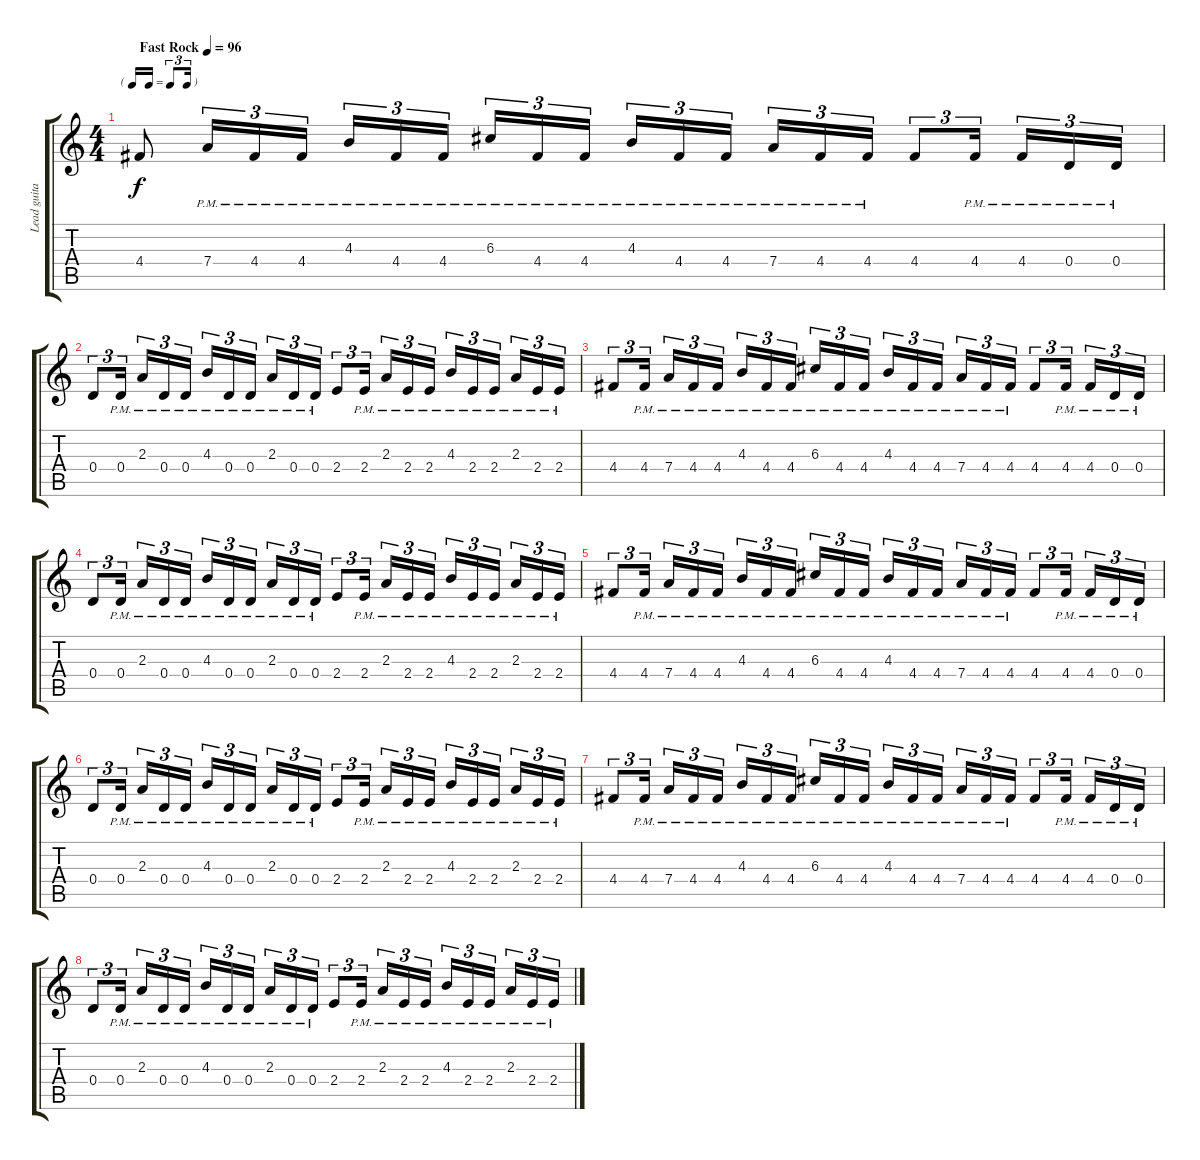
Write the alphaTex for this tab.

\track ("Lead guitar" "Lead guita") {instrument distortionguitar}
\staff {score tabs}
\tuning (E4 B3 G3 D3 A2 E2) {hide}
\ts (4 4)
\tf triplet16th
\tempo (96 "Fast Rock")
\clef g2
\ks c
4.4.8{dy f balance 14 instrument distortionguitar} 7.4{pm}.16{tu (3 2)} 4.4{pm}.16{tu (3 2)} 4.4{pm}.16{tu (3 2)} 4.3{pm}.16{tu (3 2)} 4.4{pm}.16{tu (3 2)} 4.4{pm}.16{tu (3 2) beam splitsecondary} 6.3{pm}.16{tu (3 2)} 4.4{pm}.16{tu (3 2)} 4.4{pm}.16{tu (3 2)} 4.3{pm}.16{tu (3 2)} 4.4{pm}.16{tu (3 2)} 4.4{pm}.16{tu (3 2) beam splitsecondary} 7.4{pm}.16{tu (3 2)} 4.4{pm}.16{tu (3 2)} 4.4{pm}.16{tu (3 2)} 4.4.8{tu (3 2) balance 2} 4.4{pm}.16{tu (3 2) beam splitsecondary} 4.4{pm}.16{tu (3 2)} 0.4{pm}.16{tu (3 2)} 0.4{pm}.16{tu (3 2)} |
0.4.8{tu (3 2)} 0.4{pm}.16{tu (3 2) beam splitsecondary} 2.3{pm}.16{tu (3 2)} 0.4{pm}.16{tu (3 2)} 0.4{pm}.16{tu (3 2)} 4.3{pm}.16{tu (3 2)} 0.4{pm}.16{tu (3 2)} 0.4{pm}.16{tu (3 2) beam splitsecondary} 2.3{pm}.16{tu (3 2)} 0.4{pm}.16{tu (3 2)} 0.4{pm}.16{tu (3 2)} 2.4.8{tu (3 2)} 2.4{pm}.16{tu (3 2) beam splitsecondary} 2.3{pm}.16{tu (3 2)} 2.4{pm}.16{tu (3 2)} 2.4{pm}.16{tu (3 2)} 4.3{pm}.16{tu (3 2) balance 13} 2.4{pm}.16{tu (3 2)} 2.4{pm}.16{tu (3 2) beam splitsecondary} 2.3{pm}.16{tu (3 2)} 2.4{pm}.16{tu (3 2)} 2.4{pm}.16{tu (3 2)} |
4.4.8{tu (3 2)} 4.4{pm}.16{tu (3 2) beam splitsecondary} 7.4{pm}.16{tu (3 2)} 4.4{pm}.16{tu (3 2)} 4.4{pm}.16{tu (3 2)} 4.3{pm}.16{tu (3 2) balance 2} 4.4{pm}.16{tu (3 2)} 4.4{pm}.16{tu (3 2) beam splitsecondary} 6.3{pm}.16{tu (3 2)} 4.4{pm}.16{tu (3 2)} 4.4{pm}.16{tu (3 2)} 4.3{pm}.16{tu (3 2)} 4.4{pm}.16{tu (3 2)} 4.4{pm}.16{tu (3 2) beam splitsecondary} 7.4{pm}.16{tu (3 2)} 4.4{pm}.16{tu (3 2)} 4.4{pm}.16{tu (3 2)} 4.4.8{tu (3 2)} 4.4{pm}.16{tu (3 2) beam splitsecondary} 4.4{pm}.16{tu (3 2)} 0.4{pm}.16{tu (3 2)} 0.4{pm}.16{tu (3 2)} |
0.4.8{tu (3 2)} 0.4{pm}.16{tu (3 2) beam splitsecondary} 2.3{pm}.16{tu (3 2)} 0.4{pm}.16{tu (3 2)} 0.4{pm}.16{tu (3 2)} 4.3{pm}.16{tu (3 2)} 0.4{pm}.16{tu (3 2)} 0.4{pm}.16{tu (3 2) beam splitsecondary} 2.3{pm}.16{tu (3 2)} 0.4{pm}.16{tu (3 2)} 0.4{pm}.16{tu (3 2)} 2.4.8{tu (3 2) balance 13} 2.4{pm}.16{tu (3 2) beam splitsecondary} 2.3{pm}.16{tu (3 2)} 2.4{pm}.16{tu (3 2)} 2.4{pm}.16{tu (3 2)} 4.3{pm}.16{tu (3 2)} 2.4{pm}.16{tu (3 2)} 2.4{pm}.16{tu (3 2) beam splitsecondary} 2.3{pm}.16{tu (3 2)} 2.4{pm}.16{tu (3 2)} 2.4{pm}.16{tu (3 2)} |
4.4.8{tu (3 2)} 4.4{pm}.16{tu (3 2) beam splitsecondary} 7.4{pm}.16{tu (3 2)} 4.4{pm}.16{tu (3 2)} 4.4{pm}.16{tu (3 2)} 4.3{pm}.16{tu (3 2)} 4.4{pm}.16{tu (3 2)} 4.4{pm}.16{tu (3 2) beam splitsecondary} 6.3{pm}.16{tu (3 2)} 4.4{pm}.16{tu (3 2)} 4.4{pm}.16{tu (3 2)} 4.3{pm}.16{tu (3 2) balance 2} 4.4{pm}.16{tu (3 2)} 4.4{pm}.16{tu (3 2) beam splitsecondary} 7.4{pm}.16{tu (3 2)} 4.4{pm}.16{tu (3 2)} 4.4{pm}.16{tu (3 2)} 4.4.8{tu (3 2)} 4.4{pm}.16{tu (3 2) beam splitsecondary} 4.4{pm}.16{tu (3 2)} 0.4{pm}.16{tu (3 2)} 0.4{pm}.16{tu (3 2)} |
0.4.8{tu (3 2)} 0.4{pm}.16{tu (3 2) beam splitsecondary} 2.3{pm}.16{tu (3 2)} 0.4{pm}.16{tu (3 2)} 0.4{pm}.16{tu (3 2)} 4.3{pm}.16{tu (3 2)} 0.4{pm}.16{tu (3 2)} 0.4{pm}.16{tu (3 2) beam splitsecondary} 2.3{pm}.16{tu (3 2)} 0.4{pm}.16{tu (3 2)} 0.4{pm}.16{tu (3 2)} 2.4.8{tu (3 2) balance 14} 2.4{pm}.16{tu (3 2) beam splitsecondary} 2.3{pm}.16{tu (3 2)} 2.4{pm}.16{tu (3 2)} 2.4{pm}.16{tu (3 2)} 4.3{pm}.16{tu (3 2)} 2.4{pm}.16{tu (3 2)} 2.4{pm}.16{tu (3 2) beam splitsecondary} 2.3{pm}.16{tu (3 2)} 2.4{pm}.16{tu (3 2)} 2.4{pm}.16{tu (3 2)} |
4.4.8{tu (3 2)} 4.4{pm}.16{tu (3 2) beam splitsecondary} 7.4{pm}.16{tu (3 2)} 4.4{pm}.16{tu (3 2)} 4.4{pm}.16{tu (3 2)} 4.3{pm}.16{tu (3 2)} 4.4{pm}.16{tu (3 2)} 4.4{pm}.16{tu (3 2) beam splitsecondary} 6.3{pm}.16{tu (3 2)} 4.4{pm}.16{tu (3 2)} 4.4{pm}.16{tu (3 2)} 4.3{pm}.16{tu (3 2) balance 14} 4.4{pm}.16{tu (3 2)} 4.4{pm}.16{tu (3 2) beam splitsecondary} 7.4{pm}.16{tu (3 2)} 4.4{pm}.16{tu (3 2)} 4.4{pm}.16{tu (3 2)} 4.4.8{tu (3 2)} 4.4{pm}.16{tu (3 2) beam splitsecondary} 4.4{pm}.16{tu (3 2)} 0.4{pm}.16{tu (3 2)} 0.4{pm}.16{tu (3 2)} |
0.4.8{tu (3 2)} 0.4{pm}.16{tu (3 2) beam splitsecondary} 2.3{pm}.16{tu (3 2)} 0.4{pm}.16{tu (3 2)} 0.4{pm}.16{tu (3 2)} 4.3{pm}.16{tu (3 2) balance 3} 0.4{pm}.16{tu (3 2)} 0.4{pm}.16{tu (3 2) beam splitsecondary} 2.3{pm}.16{tu (3 2)} 0.4{pm}.16{tu (3 2)} 0.4{pm}.16{tu (3 2)} 2.4.8{tu (3 2) balance 12} 2.4{pm}.16{tu (3 2) beam splitsecondary} 2.3{pm}.16{tu (3 2)} 2.4{pm}.16{tu (3 2)} 2.4{pm}.16{tu (3 2)} 4.3{pm}.16{tu (3 2) balance 5} 2.4{pm}.16{tu (3 2)} 2.4{pm}.16{tu (3 2) beam splitsecondary} 2.3{pm}.16{tu (3 2) balance 11} 2.4{pm}.16{tu (3 2)} 2.4{pm}.16{tu (3 2)}
